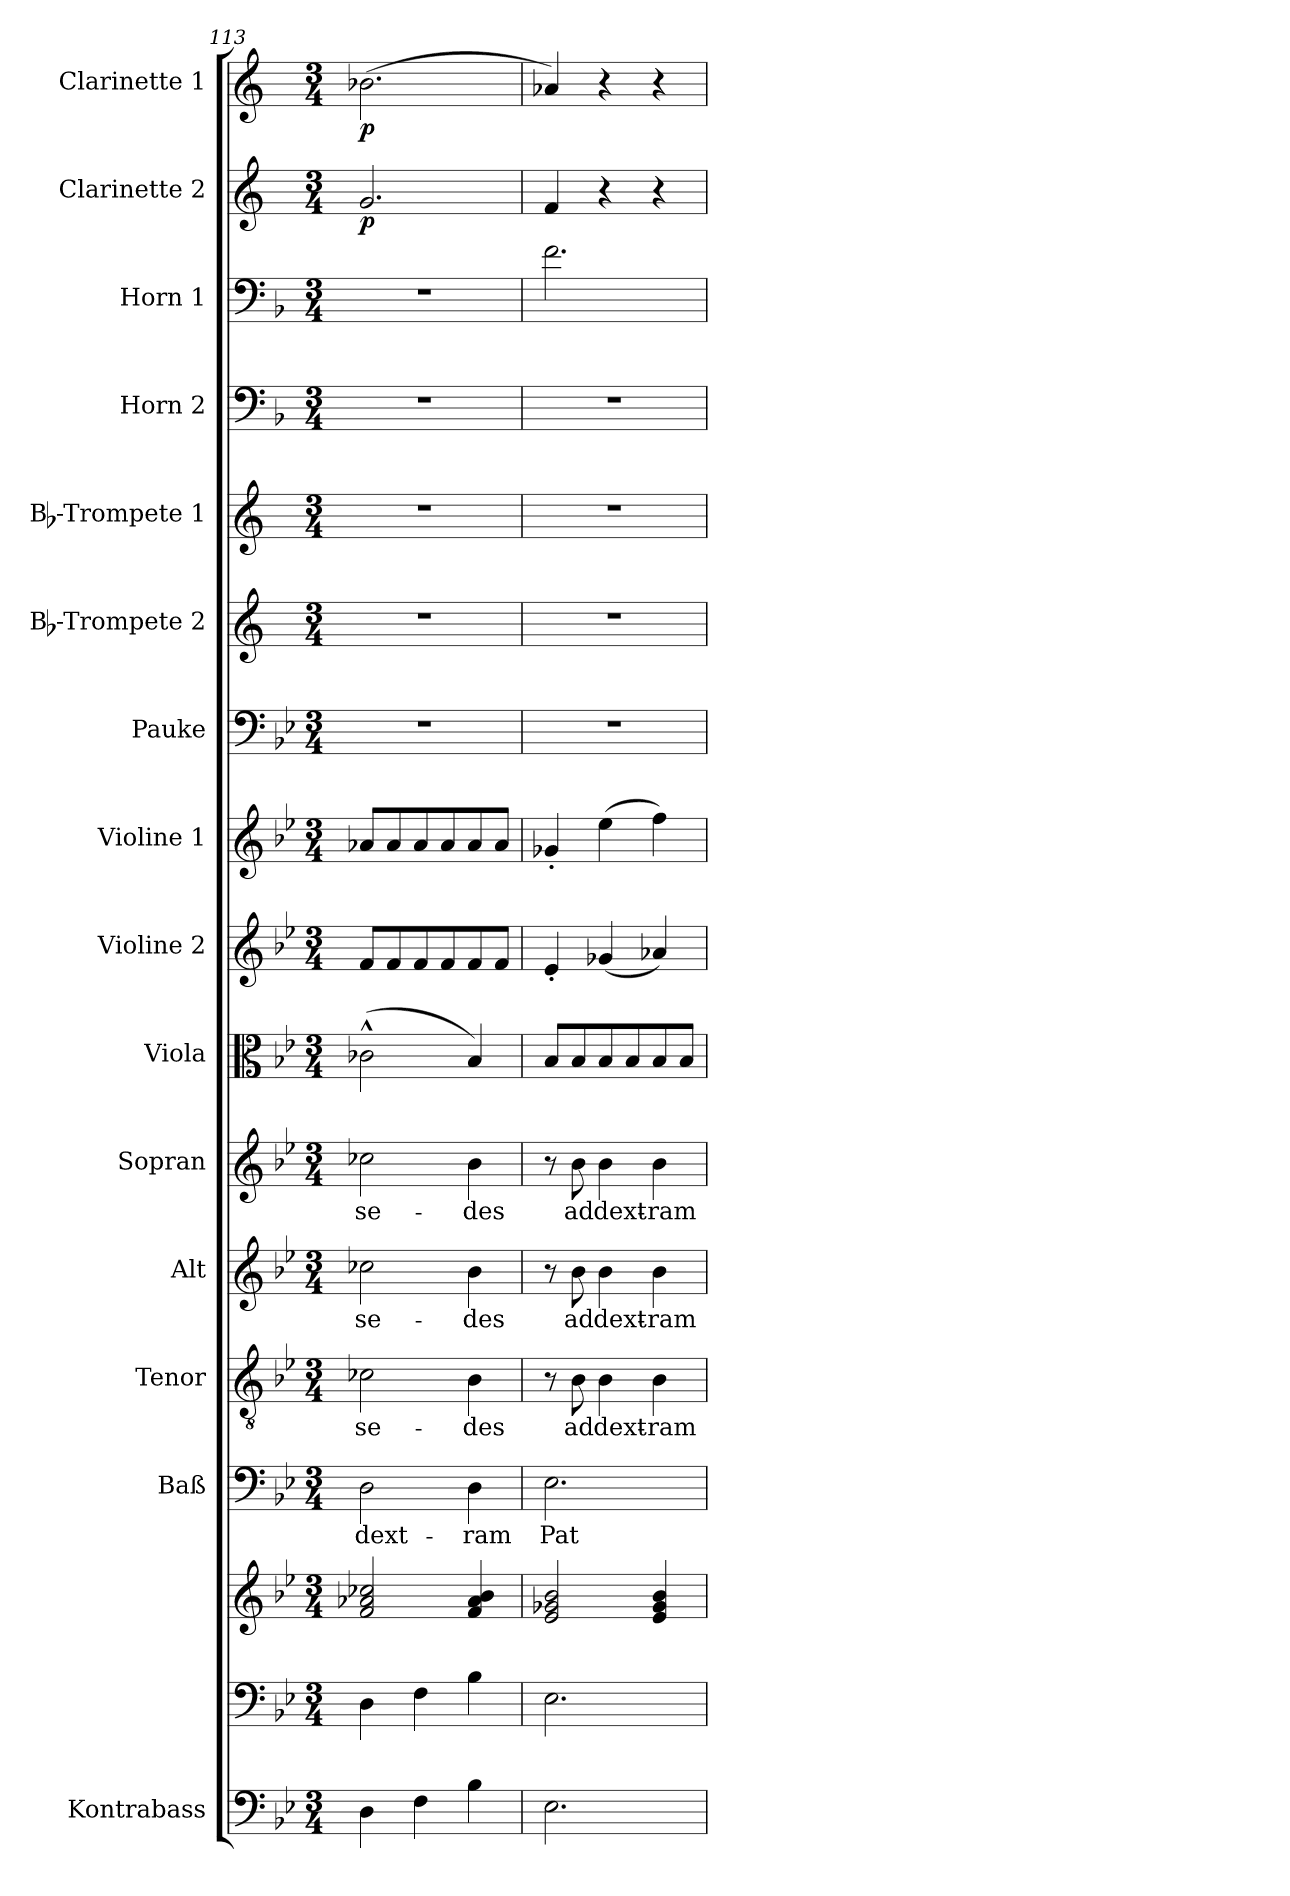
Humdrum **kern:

**kern	**kern	**kern	**kern	**text	**kern	**text	**kern	**text	**kern	**text	**kern	**kern	**kern	**kern	**kern	**kern	**kern	**kern	**kern	**dynam	**kern	**dynam
*part16	*part15	*part15	*part14	*part14	*part13	*part13	*part12	*part12	*part11	*part11	*part10	*part9	*part8	*part7	*part6	*part5	*part4	*part3	*part2	*part2	*part1	*part1
*staff17	*staff16	*staff15	*staff14	*staff14	*staff13	*staff13	*staff12	*staff12	*staff11	*staff11	*staff10	*staff9	*staff8	*staff7	*staff6	*staff5	*staff4	*staff3	*staff2	*staff2	*staff1	*staff1
*I"Kontrabass	*	*	*I"Baß	*	*I"Tenor	*	*I"Alt	*	*I"Sopran	*	*I"Viola	*I"Violine 2	*I"Violine 1	*I"Pauke	*I"Bb-Trompete 2	*I"Bb-Trompete 1	*I"Horn 2	*I"Horn 1	*I"Clarinette 2	*	*I"Clarinette 1	*
*I'Kb.	*	*	*I'Baß	*	*I'Ten	*	*I'Alt	*	*I'Sop	*	*I'Vla.	*I'Vln. 2	*I'Vln. 1	*I'Pk.	*I'Bb Trp. 2	*I'Bb Trp. 1	*I'Hrn. 2	*I'Hrn. 1	*I'Cl. 2	*	*I'Cl. 1	*
*clefF4	*clefF4	*clefG2	*clefF4	*	*clefGv2	*	*clefG2	*	*clefG2	*	*clefC3	*clefG2	*clefG2	*clefF4	*clefG2	*clefG2	*clefF4	*clefF4	*clefG2	*	*clefG2	*
*ITrd7c12	*	*	*	*	*	*	*	*	*	*	*	*	*	*	*ITrd1c2	*ITrd1c2	*ITrd4c7	*ITrd4c7	*ITrd1c2	*	*ITrd1c2	*
*k[b-e-]	*k[b-e-]	*k[b-e-]	*k[b-e-]	*	*k[b-e-]	*	*k[b-e-]	*	*k[b-e-]	*	*k[b-e-]	*k[b-e-]	*k[b-e-]	*k[b-e-]	*k[b-e-]	*k[b-e-]	*k[b-e-]	*k[b-e-]	*k[b-e-]	*	*k[b-e-]	*
*B-:	*B-:	*B-:	*B-:	*	*B-:	*	*B-:	*	*B-:	*	*B-:	*B-:	*B-:	*B-:	*B-:	*B-:	*B-:	*B-:	*B-:	*	*B-:	*
*M3/4	*M3/4	*M3/4	*M3/4	*	*M3/4	*	*M3/4	*	*M3/4	*	*M3/4	*M3/4	*M3/4	*M3/4	*M3/4	*M3/4	*M3/4	*M3/4	*M3/4	*	*M3/4	*
=113	=113	=113	=113	=113	=113	=113	=113	=113	=113	=113	=113	=113	=113	=113	=113	=113	=113	=113	=113	=113	=113	=113
!	!	!	!	!LO:LY:b	!	!LO:LY:b	!	!LO:LY:b	!	!LO:LY:b	!	!	!	!	!	!	!	!	!	!LO:DY:b	!	!LO:DY:b
4DD\	4D\	2f/ 2a-X/ 2cc-X/	2D\	dext-	2c-X\	se-	2cc-X\	se-	2cc-X\	se-	(>2c-X^^>\	8f/L	8a-X/L	2.r	2.r	2.r	2.r	2.r	2.f/	p	(>2.a-X\	p
.	.	.	.	.	.	.	.	.	.	.	.	8f/	8a-/	.	.	.	.	.	.	.	.	.
4FF\	4F\	.	.	.	.	.	.	.	.	.	.	8f/	8a-/	.	.	.	.	.	.	.	.	.
.	.	.	.	.	.	.	.	.	.	.	.	8f/	8a-/	.	.	.	.	.	.	.	.	.
!	!	!	!	!LO:LY:b	!	!LO:LY:b	!	!LO:LY:b	!	!LO:LY:b	!	!	!	!	!	!	!	!	!	!	!	!
4BB-\	4B-\	4f/ 4a-/ 4b-/	4D\	-ram	4B-\	-des	4b-\	-des	4b-\	-des	4B-/)	8f/	8a-/	.	.	.	.	.	.	.	.	.
.	.	.	.	.	.	.	.	.	.	.	.	8f/J	8a-/J	.	.	.	.	.	.	.	.	.
=114	=114	=114	=114	=114	=114	=114	=114	=114	=114	=114	=114	=114	=114	=114	=114	=114	=114	=114	=114	=114	=114	=114
!	!	!	!	!LO:LY:b	!	!	!	!	!	!	!	!	!	!	!	!	!	!	!	!	!	!
2.EE-\	2.E-\	2e-/ 2g-X/ 2b-/	2.E-\	Pat-	8r	.	8r	.	8r	.	8B-/L	4e-'</	4g-X'</	2.r	2.r	2.r	2.r	2.B-\	4e-/	.	4g-X/)	.
!	!	!	!	!	!	!LO:LY:b	!	!LO:LY:b	!	!LO:LY:b	!	!	!	!	!	!	!	!	!	!	!	!
.	.	.	.	.	8B-\	ad	8b-\	ad	8b-\	ad	8B-/	.	.	.	.	.	.	.	.	.	.	.
!	!	!	!	!	!	!LO:LY:b	!	!LO:LY:b	!	!LO:LY:b	!	!	!	!	!	!	!	!	!	!	!	!
.	.	.	.	.	4B-\	dext-	4b-\	dext-	4b-\	dext-	8B-/	(<4g-X/	(>4ee-\	.	.	.	.	.	4r	.	4r	.
.	.	.	.	.	.	.	.	.	.	.	8B-/	.	.	.	.	.	.	.	.	.	.	.
!	!	!	!	!	!	!LO:LY:b	!	!LO:LY:b	!	!LO:LY:b	!	!	!	!	!	!	!	!	!	!	!	!
.	.	4e-/ 4g-/ 4b-/	.	.	4B-\	-ram	4b-\	-ram	4b-\	-ram	8B-/	4a-X/)	4ff\)	.	.	.	.	.	4r	.	4r	.
.	.	.	.	.	.	.	.	.	.	.	8B-/J	.	.	.	.	.	.	.	.	.	.	.
=	=	=	=	=	=	=	=	=	=	=	=	=	=	=	=	=	=	=	=	=	=	=
*-	*-	*-	*-	*-	*-	*-	*-	*-	*-	*-	*-	*-	*-	*-	*-	*-	*-	*-	*-	*-	*-	*-
